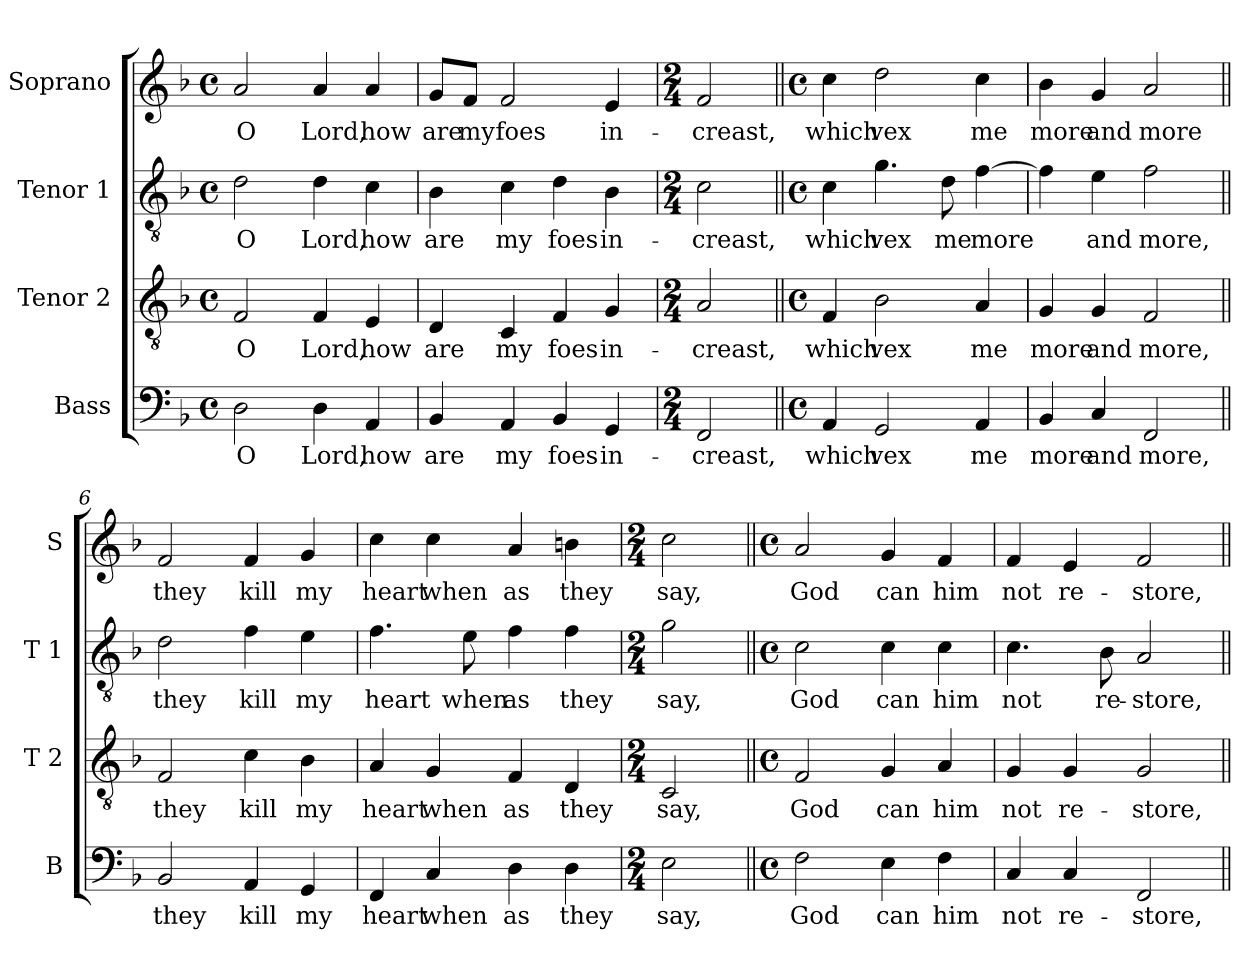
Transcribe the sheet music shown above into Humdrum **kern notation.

**kern	**text	**kern	**text	**kern	**text	**kern	**text
*part4	*part4	*part3	*part3	*part2	*part2	*part1	*part1
*staff4	*staff4	*staff3	*staff3	*staff2	*staff2	*staff1	*staff1
*I"Bass	*	*I"Tenor 2	*	*I"Tenor 1	*	*I"Soprano	*
*I'B	*	*I'T 2	*	*I'T 1	*	*I'S	*
*clefF4	*	*clefGv2	*	*clefGv2	*	*clefG2	*
*k[b-]	*	*k[b-]	*	*k[b-]	*	*k[b-]	*
*F:	*	*F:	*	*F:	*	*F:	*
*M4/4	*	*M4/4	*	*M4/4	*	*M4/4	*
*met(c)	*	*met(c)	*	*met(c)	*	*met(c)	*
=1	=1	=1	=1	=1	=1	=1	=1
!	!LO:LY:b	!	!LO:LY:b	!	!LO:LY:b	!	!LO:LY:b
2D\	O	2F/	O	2d\	O	2a/	O
!	!LO:LY:b	!	!LO:LY:b	!	!LO:LY:b	!	!LO:LY:b
4D\	Lord,	4F/	Lord,	4d\	Lord,	4a/	Lord,
!	!LO:LY:b	!	!LO:LY:b	!	!LO:LY:b	!	!LO:LY:b
4AA/	how	4E/	how	4c\	how	4a/	how
=2	=2	=2	=2	=2	=2	=2	=2
!	!LO:LY:b	!	!LO:LY:b	!	!LO:LY:b	!	!LO:LY:b
4BB-/	are	4D/	are	4B-\	are	8g/L	are
!	!	!	!	!	!	!	!LO:LY:b
.	.	.	.	.	.	8f/J	my
!	!LO:LY:b	!	!LO:LY:b	!	!LO:LY:b	!	!LO:LY:b
4AA/	my	4C/	my	4c\	my	2f/	foes
!	!LO:LY:b	!	!LO:LY:b	!	!LO:LY:b	!	!
4BB-/	foes	4F/	foes	4d\	foes	.	.
!	!LO:LY:b	!	!LO:LY:b	!	!LO:LY:b	!	!LO:LY:b
4GG/	in-	4G/	in-	4B-\	in-	4e/	in-
=3	=3	=3	=3	=3	=3	=3	=3
*M2/4	*	*M2/4	*	*M2/4	*	*M2/4	*
!	!LO:LY:b	!	!LO:LY:b	!	!LO:LY:b	!	!LO:LY:b
2FF/	-creast,	2A/	-creast,	2c\	-creast,	2f/	-creast,
=4||	=4||	=4||	=4||	=4||	=4||	=4||	=4||
*M4/4	*	*M4/4	*	*M4/4	*	*M4/4	*
*met(c)	*	*met(c)	*	*met(c)	*	*met(c)	*
!	!LO:LY:b	!	!LO:LY:b	!	!LO:LY:b	!	!LO:LY:b
4AA/	which	4F/	which	4c\	which	4cc\	which
!	!LO:LY:b	!	!LO:LY:b	!	!LO:LY:b	!	!LO:LY:b
2GG/	vex	2B-\	vex	4.g\	vex	2dd\	vex
!	!	!	!	!	!LO:LY:b	!	!
.	.	.	.	8d\	me	.	.
!	!LO:LY:b	!	!LO:LY:b	!	!LO:LY:b	!	!LO:LY:b
4AA/	me	4A/	me	[4f\	more	4cc\	me
=5	=5	=5	=5	=5	=5	=5	=5
!	!LO:LY:b	!	!LO:LY:b	!	!	!	!LO:LY:b
4BB-/	more	4G/	more	4f\]	.	4b-\	more
!	!LO:LY:b	!	!LO:LY:b	!	!LO:LY:b	!	!LO:LY:b
4C/	and	4G/	and	4e\	and	4g/	and
!	!LO:LY:b	!	!LO:LY:b	!	!LO:LY:b	!	!LO:LY:b
2FF/	more,	2F/	more,	2f\	more,	2a/	more
!!LO:LB:g=z
=6||	=6||	=6||	=6||	=6||	=6||	=6||	=6||
!	!LO:LY:b	!	!LO:LY:b	!	!LO:LY:b	!	!LO:LY:b
2BB-/	they	2F/	they	2d\	they	2f/	they
!	!LO:LY:b	!	!LO:LY:b	!	!LO:LY:b	!	!LO:LY:b
4AA/	kill	4c\	kill	4f\	kill	4f/	kill
!	!LO:LY:b	!	!LO:LY:b	!	!LO:LY:b	!	!LO:LY:b
4GG/	my	4B-\	my	4e\	my	4g/	my
=7	=7	=7	=7	=7	=7	=7	=7
!	!LO:LY:b	!	!LO:LY:b	!	!LO:LY:b	!	!LO:LY:b
4FF/	heart	4A/	heart	4.f\	heart	4cc\	heart
!	!LO:LY:b	!	!LO:LY:b	!	!	!	!LO:LY:b
4C/	when	4G/	when	.	.	4cc\	when
!	!	!	!	!	!LO:LY:b	!	!
.	.	.	.	8e\	when	.	.
!	!LO:LY:b	!	!LO:LY:b	!	!LO:LY:b	!	!LO:LY:b
4D\	as	4F/	as	4f\	as	4a/	as
!	!LO:LY:b	!	!LO:LY:b	!	!LO:LY:b	!	!LO:LY:b
4D\	they	4D/	they	4f\	they	4bn\	they
=8	=8	=8	=8	=8	=8	=8	=8
*M2/4	*	*M2/4	*	*M2/4	*	*M2/4	*
!	!LO:LY:b	!	!LO:LY:b	!	!LO:LY:b	!	!LO:LY:b
2E\	say,	2C/	say,	2g\	say,	2cc\	say,
=9||	=9||	=9||	=9||	=9||	=9||	=9||	=9||
*M4/4	*	*M4/4	*	*M4/4	*	*M4/4	*
*met(c)	*	*met(c)	*	*met(c)	*	*met(c)	*
!	!LO:LY:b	!	!LO:LY:b	!	!LO:LY:b	!	!LO:LY:b
2F\	God	2F/	God	2c\	God	2a/	God
!	!LO:LY:b	!	!LO:LY:b	!	!LO:LY:b	!	!LO:LY:b
4E\	can	4G/	can	4c\	can	4g/	can
!	!LO:LY:b	!	!LO:LY:b	!	!LO:LY:b	!	!LO:LY:b
4F\	him	4A/	him	4c\	him	4f/	him
=10	=10	=10	=10	=10	=10	=10	=10
!	!LO:LY:b	!	!LO:LY:b	!	!LO:LY:b	!	!LO:LY:b
4C/	not	4G/	not	4.c\	not	4f/	not
!	!LO:LY:b	!	!LO:LY:b	!	!	!	!LO:LY:b
4C/	re-	4G/	re-	.	.	4e/	re-
!	!	!	!	!	!LO:LY:b	!	!
.	.	.	.	8B-\	re-	.	.
!	!LO:LY:b	!	!LO:LY:b	!	!LO:LY:b	!	!LO:LY:b
2FF/	-store,	2G/	-store,	2A/	-store,	2f/	-store,
=||	=||	=||	=||	=||	=||	=||	=||
*-	*-	*-	*-	*-	*-	*-	*-
